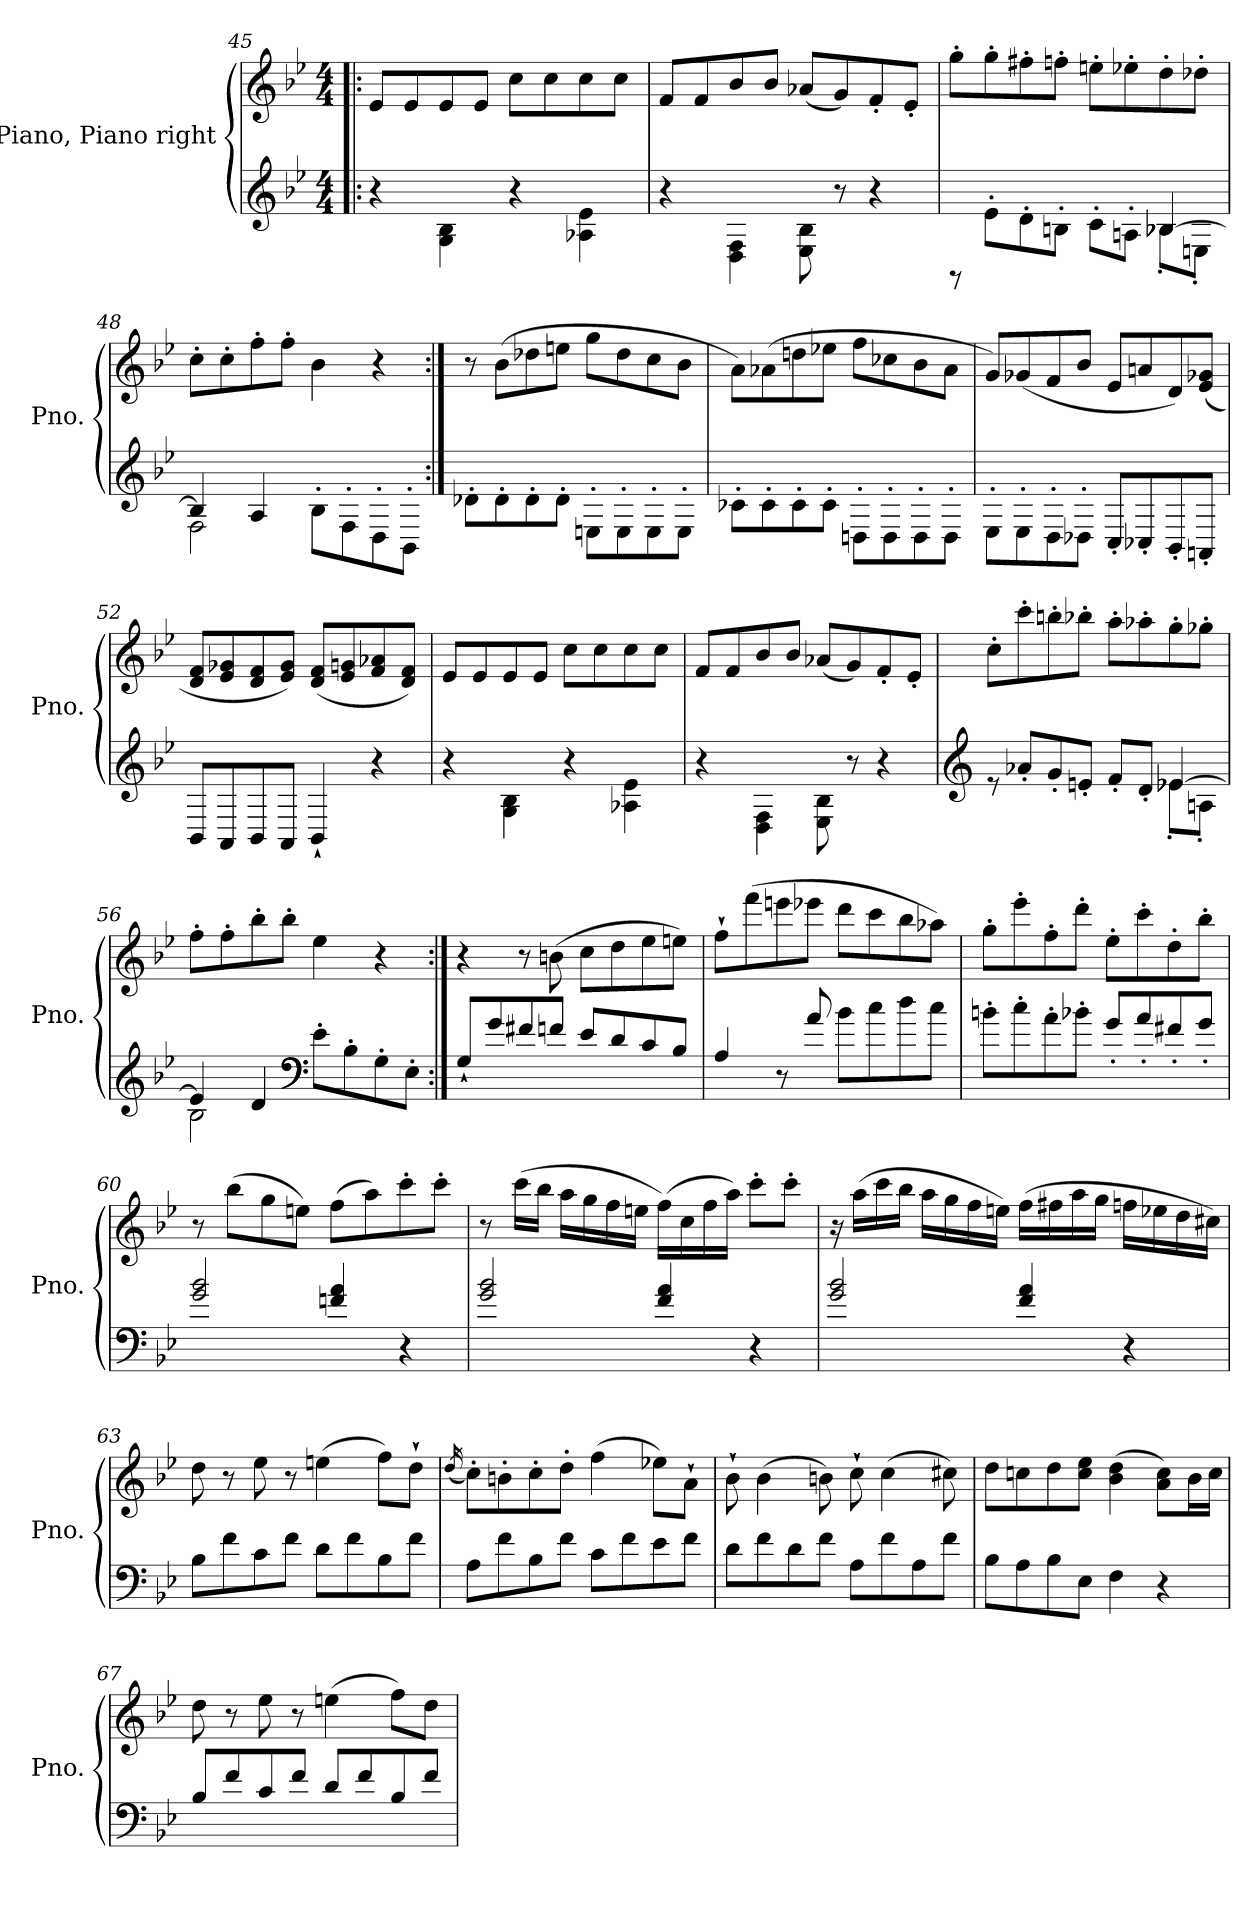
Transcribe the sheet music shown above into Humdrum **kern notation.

**kern	**kern
*part1	*part1
*staff2	*staff1
*I"Piano, Piano right	*
*I'Pno.	*
*clefG2	*clefG2
*k[b-e-]	*k[b-e-]
*M4/4	*M4/4
=45!|:	=45!|:
4r	8e-/L
.	8e-/
4G\ 4B-\	8e-/
.	8e-/J
4r	8cc\L
.	8cc\
4A-X\ 4e-\	8cc\
.	8cc\J
=46	=46
4r	8f/L
.	8f/
4D\ 4F\	8b-/
.	8b-/J
8E-\ 8B-\	(<8a-X/L
8r	8g/)
4r	8f'/
.	8e-'/J
=47	=47
*^	*
8rGG	2.ryy	8gg'\L
8e-'\L	.	8gg'\
8d'\	.	8ff#X'\
8Bn'\J	.	8ffn'\J
8c'\L	.	8een'\L
8An'\J	.	8ee-X'\
[4B-X/	8B-'\L	8dd'\
.	8En'\J	8dd-X'\J
=48	=48	=48
4B-/]	2F\	8cc'\L
.	.	8cc'\
4A/	.	8ff'\
.	.	8ff'\J
8B-'\L	2ryy	4b-\
8F'\	.	.
8D'\	.	4r
8BB-'\J	.	.
*v	*v	*
=49:|!	=49:|!
8d-X'\L	8r
8d-'\	(>8b-\L
8d-'\	8dd-X\
8d-'\J	8een\J
8En'\L	8gg\L
8E'\	8dd-\
8E'\	8cc\
8E'\J	8b-\J
=50	=50
8c-X'\L	8a\L)
8c-'\	(>8a-X\
8c-'\	8ddn\
8c-'\J	8ee-X\J
8Dn'\L	8ff\L
8D'\	8cc-X\
8D'\	8b-\
8D'\J	8a-\J
=51	=51
8E-'\L	8g/L)
8E-'\	(<8g-X/
8D'\	8f/
8D-X'\J	8b-/J
8C'/L	8e-/L
8C-X'/	8an/
8BB-'/	8d/)
8AAn'/J	(<8e-/ 8g-X/J
=52	=52
8BB-/L	8d/ 8f/L
8AA/	8e-/ 8g-X/
8BB-/	8d/ 8f/
8AA/J	8e-/ 8g-/J)
4BB-`/	(<8d/ 8f/L
.	8e-/ 8gn/
4r	8f/ 8a-X/
.	8d/ 8f/J)
=53	=53
4r	8e-/L
.	8e-/
4G\ 4B-\	8e-/
.	8e-/J
4r	8cc\L
.	8cc\
4A-X\ 4e-\	8cc\
.	8cc\J
=54	=54
4r	8f/L
.	8f/
4D\ 4F\	8b-/
.	8b-/J
8E-\ 8B-\	(<8a-X/L
8r	8g/)
4r	8f'/
.	8e-'/J
=55	=55
*clefG2	*
*^	*
8re	2.ryy	8cc'\L
8a-X'/L	.	8ccc'\
8g'/	.	8bbn'\
8en'/J	.	8bb-X'\J
8f'/L	.	8aa'\L
8d'/J	.	8aa-X'\
[4e-X/	8e-'\L	8gg'\
.	8An'\J	8gg-X'\J
=56	=56	=56
4e-/]	2B-\	8ff'\L
.	.	8ff'\
4d/	.	8bb-'\
.	.	8bb-'\J
*clefF4	*	*
8e-'\L	2ryy	4ee-\
8B-'\	.	.
8G'\	.	4r
8E-'\J	.	.
*v	*v	*
=57:|!	=57:|!
8G`/L	4r
8g/	.
8f#X/	8r
8fn/J	(>8bn\
8e-/L	8cc\L
8d/	8dd\
8c/	8ee-\
8B-/J	8een\J)
=58	=58
4A/	8ff`\L
.	(>8fff\
8r	8eeen\
8a/	8eee-X\J
8b-\L	8ddd\L
8cc\	8ccc\
8dd\	8bb-\
8cc\J	8aa-X\J)
=59	=59
8bn'\L	8gg'\L
8cc'\	8eee-'\
8a'\	8ff'\
8b-X'\J	8ddd'\J
8g'/L	8ee-'\L
8a'/	8ccc'\
8f#X'/	8dd'\
8g'/J	8bb-'\J
=60	=60
2g/ 2b-/	8r
.	(>8bb-\L
.	8gg\
.	8een\J)
4fn/ 4a/	(>8ff\L
.	8aa\)
4r	8ccc'\
.	8ccc'\J
=61	=61
2g/ 2b-/	8r
.	(>16ccc\LL
.	16bb-\JJ
.	16aa\LL
.	16gg\
.	16ff\
.	16een\JJ
4f/ 4a/	(>16ff\LL)
.	16cc\
.	16ff\
.	16aa\JJ)
4r	8ccc'\L
.	8ccc'\J
=62	=62
2g/ 2b-/	16r
.	(>16aa\LL
.	16ccc\
.	16bb-\JJ
.	16aa\LL
.	16gg\
.	16ff\
.	16een\JJ)
4f/ 4a/	(>16ff\LL
.	16ff#X\
.	16aa\
.	16gg\JJ
4r	16ffn\LL
.	16ee-X\
.	16dd\
.	16cc#X\JJ)
=63	=63
8B-\L	8dd\
8f\	8r
8c\	8ee-\
8f\J	8r
8d\L	(>4een\
8f\	.
8B-\	8ff\L)
8f\J	8dd`\J
=64	=64
.	(<16qdd/
8A\L	8cc'\L)
8f\	8bn'\
8B-\	8cc'\
8f\J	8dd'\J
8c\L	(>4ff\
8f\	.
8e-\	8ee-X\L)
8f\J	8a`\J
=65	=65
8d\L	8b-`\
8f\	(>4b-\
8d\	.
8f\J	8bn\)
8A\L	8cc`\
8f\	(>4cc\
8A\	.
8f\J	8cc#X\)
=66	=66
8B-\L	8dd\L
8A\	8ccn\
8B-\	8dd\
8E-\J	8cc\ 8ee-\J
4F\	(>4b-\ 4dd\
4r	8a\ 8cc\L)
.	16b-\L
.	16cc\JJ
=67	=67
8B-/L	8dd\
8f/	8r
8c/	8ee-\
8f/J	8r
8d/L	(>4een\
8f/	.
8B-/	8ff\L)
8f/J	8dd\J
=	=
*-	*-
